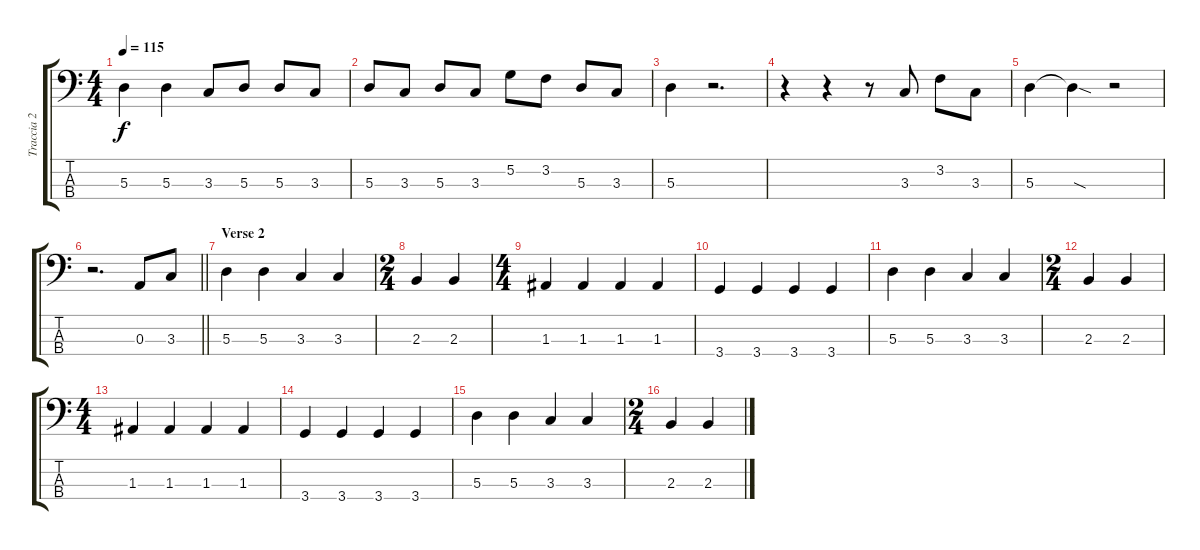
\track ("Traccia 2" "Traccia 2") {instrument electricbasspick}
\staff {score tabs}
\tuning (G2 D2 A1 E1) {hide}
\ts (4 4)
\tempo 115
\clef f4
\ks c
5.3.4{dy f} 5.3.4 3.3.8 5.3.8 5.3.8 3.3.8 |
5.3.8 3.3.8 5.3.8 3.3.8 5.2.8 3.2.8 5.3.8 3.3.8 |
5.3.4 r.2{d} |
r.4 r.4 r.8 3.3.8 3.2.8 3.3.8 |
5.3.4 5.3{sod t}.4 r.2 |
\barLineRight lightlight
r.2{d} 0.3.8 3.3.8 |
\section ("" "Verse 2")
5.3.4 5.3.4 3.3.4 3.3.4 |
\ts (2 4)
2.3.4 2.3.4 |
\ts (4 4)
1.3.4 1.3.4 1.3.4 1.3.4 |
3.4.4 3.4.4 3.4.4 3.4.4 |
5.3.4 5.3.4 3.3.4 3.3.4 |
\ts (2 4)
2.3.4 2.3.4 |
\ts (4 4)
1.3.4 1.3.4 1.3.4 1.3.4 |
3.4.4 3.4.4 3.4.4 3.4.4 |
5.3.4 5.3.4 3.3.4 3.3.4 |
\ts (2 4)
2.3.4 2.3.4
